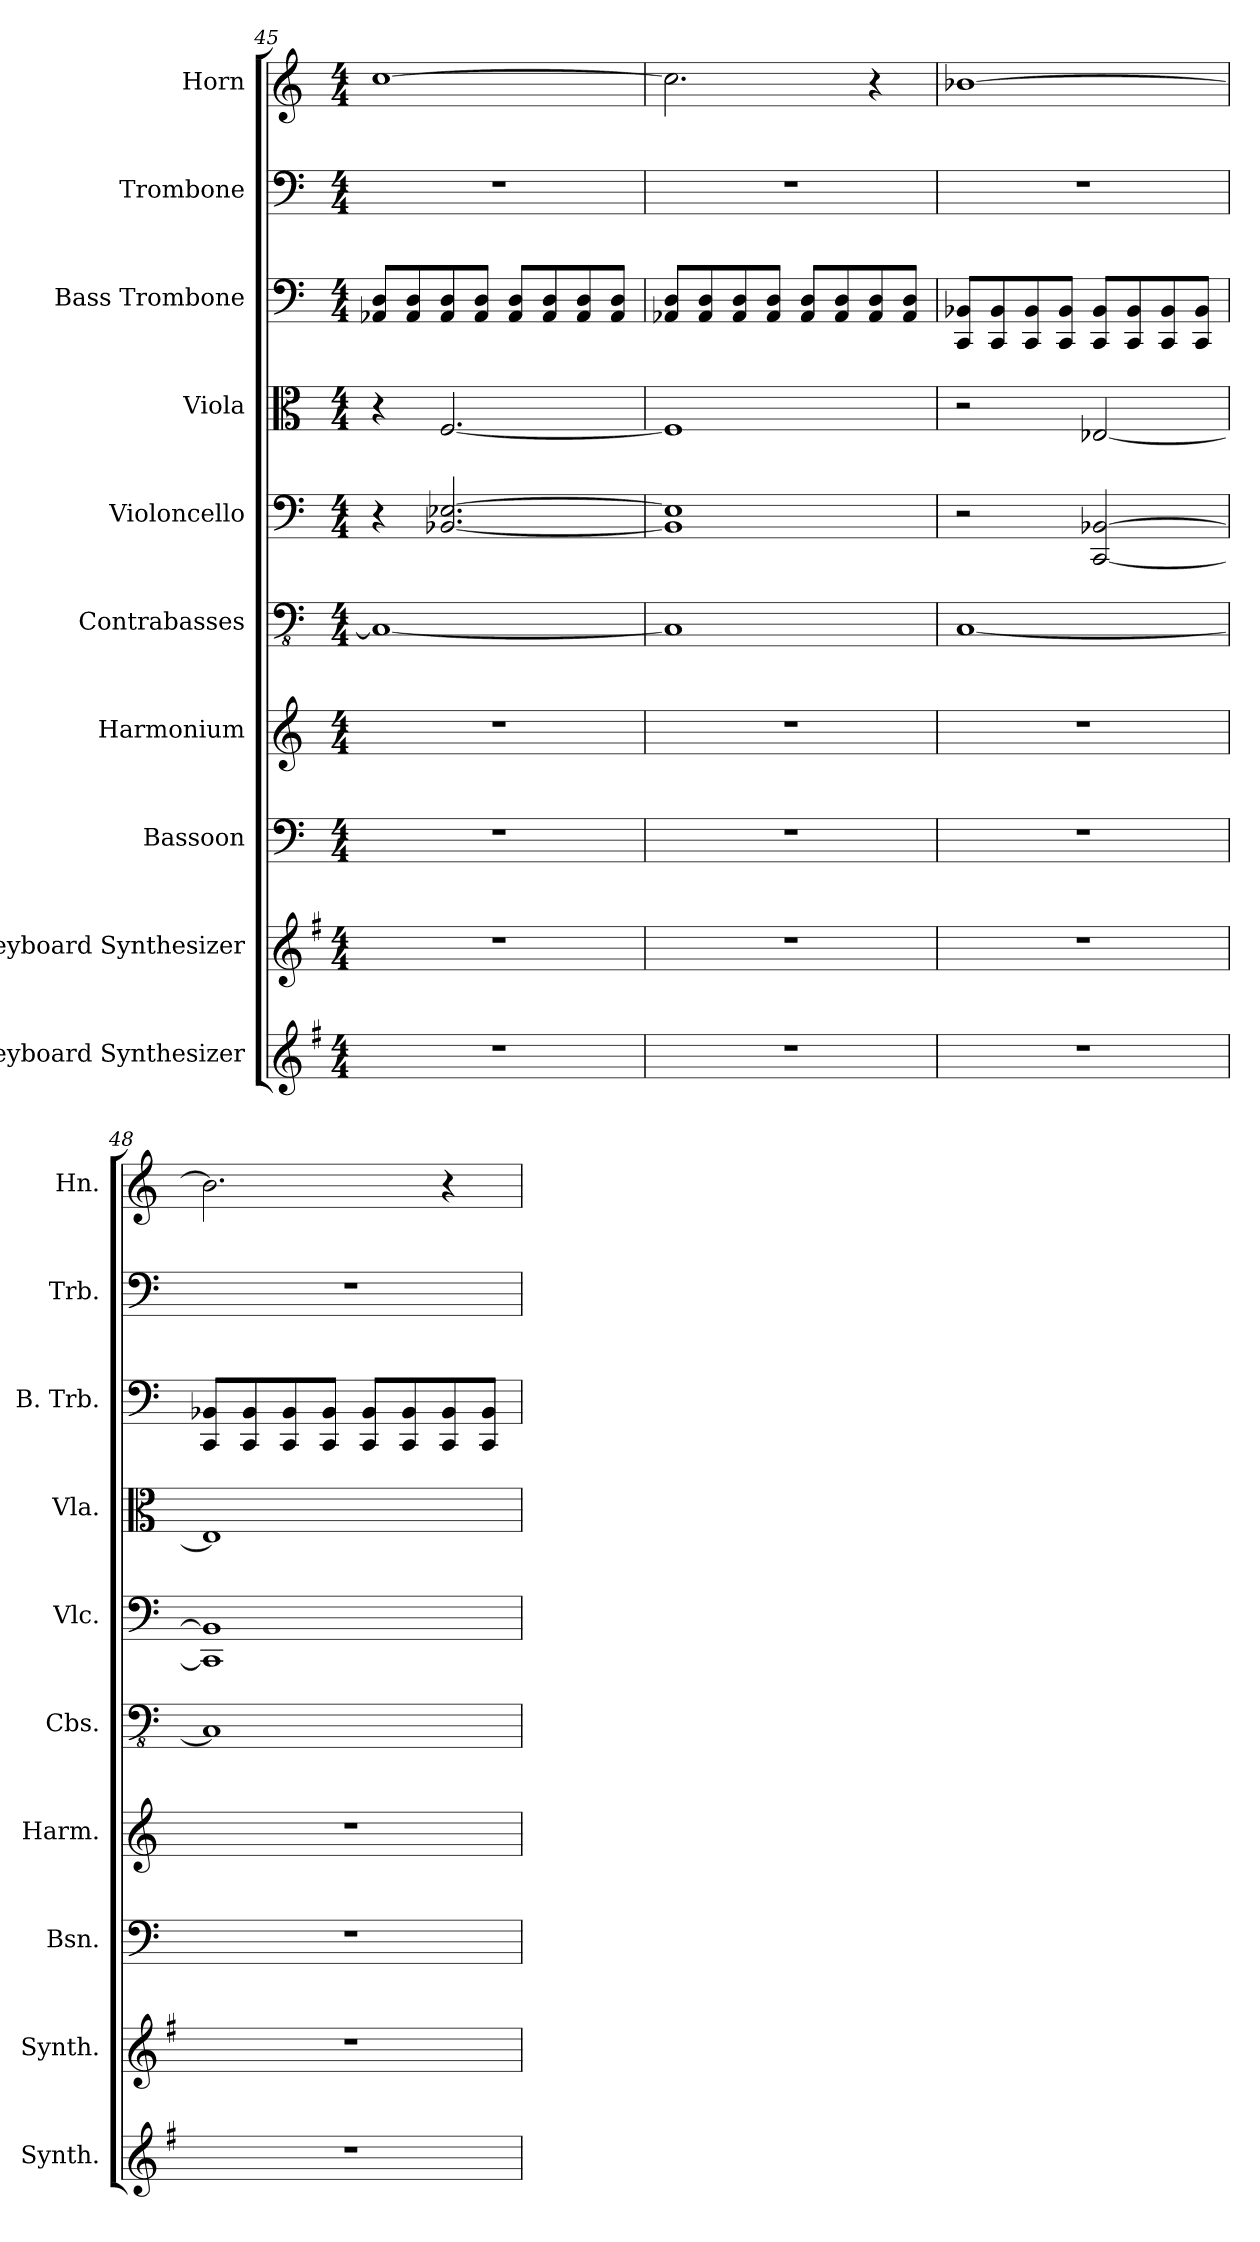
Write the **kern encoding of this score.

**kern	**kern	**kern	**kern	**kern	**kern	**kern	**kern	**kern	**kern
*part10	*part9	*part8	*part7	*part6	*part5	*part4	*part3	*part2	*part1
*staff10	*staff9	*staff8	*staff7	*staff6	*staff5	*staff4	*staff3	*staff2	*staff1
*I"Keyboard Synthesizer	*I"Keyboard Synthesizer	*I"Bassoon	*I"Harmonium	*I"Contrabasses	*I"Violoncello	*I"Viola	*I"Bass Trombone	*I"Trombone	*I"Horn
*I'Synth.	*I'Synth.	*I'Bsn.	*I'Harm.	*I'Cbs.	*I'Vlc.	*I'Vla.	*I'B. Trb.	*I'Trb.	*I'Hn.
*clefG2	*clefG2	*clefF4	*clefG2	*clefFv4	*clefF4	*clefC3	*clefF4	*clefF4	*clefG2
*ITrd4c7	*ITrd4c7	*	*	*	*	*	*	*	*ITrd4c7
*k[]	*k[]	*k[]	*k[]	*k[]	*k[]	*k[]	*k[]	*k[]	*k[b-]
*M4/4	*M4/4	*M4/4	*M4/4	*M4/4	*M4/4	*M4/4	*M4/4	*M4/4	*M4/4
=45	=45	=45	=45	=45	=45	=45	=45	=45	=45
1r	1r	1r	1r	1CC_	4r	4r	8AA-X/ 8D/L	1r	[1f
.	.	.	.	.	.	.	8AA-/ 8D/	.	.
.	.	.	.	.	[2.BB-X/ [2.E-X/	[2.F/	8AA-/ 8D/	.	.
.	.	.	.	.	.	.	8AA-/ 8D/J	.	.
.	.	.	.	.	.	.	8AA-/ 8D/L	.	.
.	.	.	.	.	.	.	8AA-/ 8D/	.	.
.	.	.	.	.	.	.	8AA-/ 8D/	.	.
.	.	.	.	.	.	.	8AA-/ 8D/J	.	.
=46	=46	=46	=46	=46	=46	=46	=46	=46	=46
1r	1r	1r	1r	1CC]	1BB-] 1E-]	1F]	8AA-X/ 8D/L	1r	2.f\]
.	.	.	.	.	.	.	8AA-/ 8D/	.	.
.	.	.	.	.	.	.	8AA-/ 8D/	.	.
.	.	.	.	.	.	.	8AA-/ 8D/J	.	.
.	.	.	.	.	.	.	8AA-/ 8D/L	.	.
.	.	.	.	.	.	.	8AA-/ 8D/	.	.
.	.	.	.	.	.	.	8AA-/ 8D/	.	4r
.	.	.	.	.	.	.	8AA-/ 8D/J	.	.
!!LO:LB:g=z
=47	=47	=47	=47	=47	=47	=47	=47	=47	=47
1r	1r	1r	1r	[1CC	2r	2r	8CC/ 8BB-X/L	1r	[1e-X
.	.	.	.	.	.	.	8CC/ 8BB-/	.	.
.	.	.	.	.	.	.	8CC/ 8BB-/	.	.
.	.	.	.	.	.	.	8CC/ 8BB-/J	.	.
.	.	.	.	.	[2CC/ [2BB-X/	[2E-X/	8CC/ 8BB-/L	.	.
.	.	.	.	.	.	.	8CC/ 8BB-/	.	.
.	.	.	.	.	.	.	8CC/ 8BB-/	.	.
.	.	.	.	.	.	.	8CC/ 8BB-/J	.	.
=48	=48	=48	=48	=48	=48	=48	=48	=48	=48
1r	1r	1r	1r	1CC]	1CC] 1BB-]	1E-]	8CC/ 8BB-X/L	1r	2.e-\]
.	.	.	.	.	.	.	8CC/ 8BB-/	.	.
.	.	.	.	.	.	.	8CC/ 8BB-/	.	.
.	.	.	.	.	.	.	8CC/ 8BB-/J	.	.
.	.	.	.	.	.	.	8CC/ 8BB-/L	.	.
.	.	.	.	.	.	.	8CC/ 8BB-/	.	.
.	.	.	.	.	.	.	8CC/ 8BB-/	.	4r
.	.	.	.	.	.	.	8CC/ 8BB-/J	.	.
=	=	=	=	=	=	=	=	=	=
*-	*-	*-	*-	*-	*-	*-	*-	*-	*-
